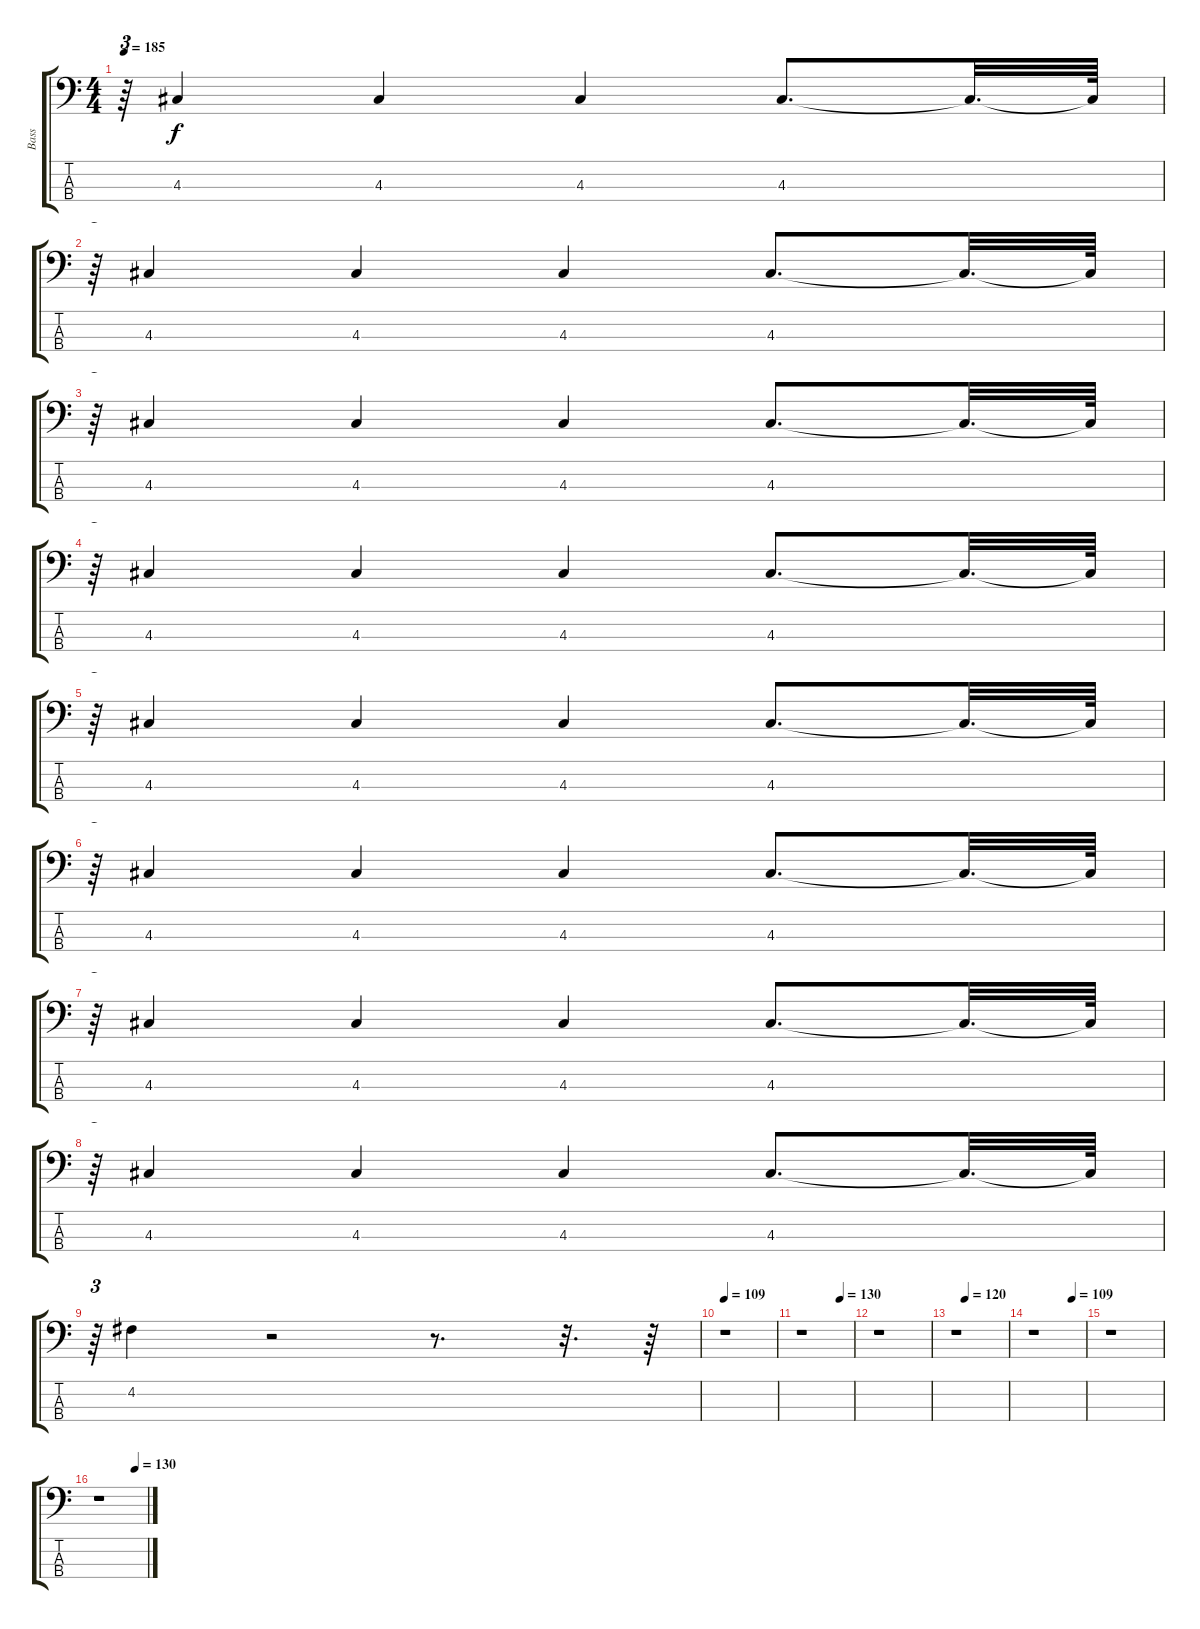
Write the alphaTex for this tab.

\track ("Bass" "Bass") {instrument slapbass2}
\staff {score tabs}
\tuning (G2 D2 A1 E1) {hide}
\ts (4 4)
\tempo 185
\clef f4
\ks c
r.64{tu (3 2) dy f} 4.3.4 4.3.4 4.3.4 4.3.8{d} 4.3{t}.32{d} 4.3{t}.64 |
r.64{tu (3 2)} 4.3.4 4.3.4 4.3.4 4.3.8{d} 4.3{t}.32{d} 4.3{t}.64 |
r.64{tu (3 2)} 4.3.4 4.3.4 4.3.4 4.3.8{d} 4.3{t}.32{d} 4.3{t}.64 |
r.64{tu (3 2)} 4.3.4 4.3.4 4.3.4 4.3.8{d} 4.3{t}.32{d} 4.3{t}.64 |
r.64{tu (3 2)} 4.3.4 4.3.4 4.3.4 4.3.8{d} 4.3{t}.32{d} 4.3{t}.64 |
r.64{tu (3 2)} 4.3.4 4.3.4 4.3.4 4.3.8{d} 4.3{t}.32{d} 4.3{t}.64 |
r.64{tu (3 2)} 4.3.4 4.3.4 4.3.4 4.3.8{d} 4.3{t}.32{d} 4.3{t}.64 |
r.64{tu (3 2)} 4.3.4 4.3.4 4.3.4 4.3.8{d} 4.3{t}.32{d} 4.3{t}.64 |
r.64{tu (3 2)} 4.2.4 r.2 r.8{d} r.32{d} r.64 |
\tempo 109
r.1 |
\tempo (130 0.75)
r.1 |
r.1 |
\tempo (120 0.1875)
r.1 |
\tempo (109 0.75)
r.1 |
r.1 |
\tempo (130 0.7604166666666666)
r.1
